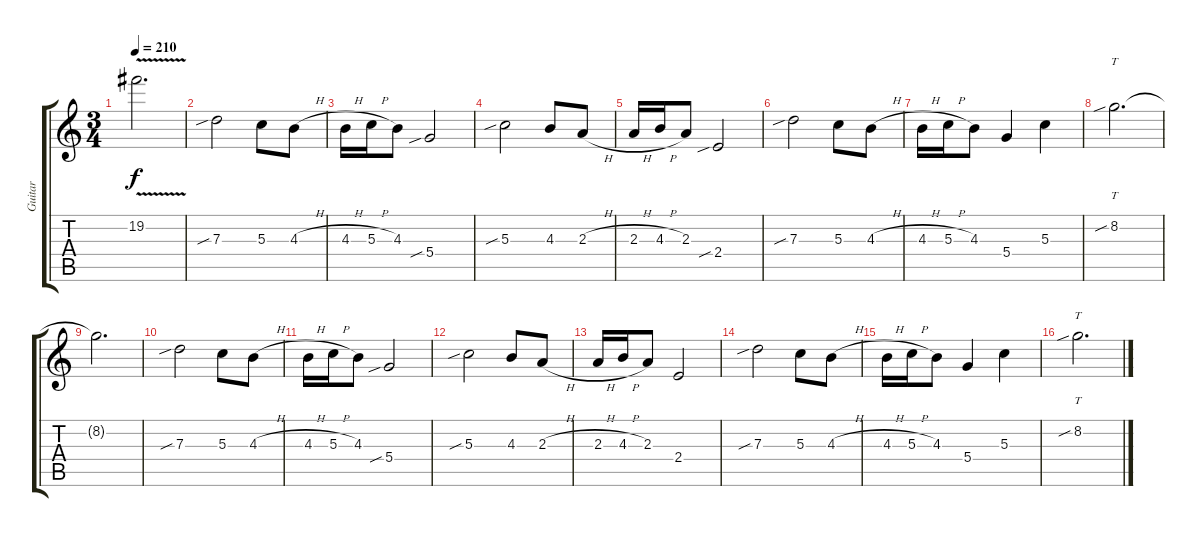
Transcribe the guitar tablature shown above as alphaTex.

\track ("Guitar" "Guitar") {instrument distortionguitar}
\staff {score tabs}
\tuning (E4 B3 G3 D3 A2 E2) {hide}
\ts (3 4)
\tempo 210
\clef g2
\ks c
19.2{v t}.2{d dy f} |
7.3{sib}.2{balance 13} 5.3.8 4.3{h}.8 |
4.3{h}.16 5.3{h}.16 4.3.8 5.4{sib}.2 |
5.3{sib}.2 4.3.8 2.3{h}.8 |
2.3{h}.16 4.3{h}.16 2.3.8 2.4{sib}.2 |
7.3{sib}.2 5.3.8 4.3{h}.8 |
4.3{h}.16 5.3{h}.16 4.3.8 5.4.4 5.3.4 |
8.2{sib}.2{tt d} |
8.2{t}.2{d} |
7.3{sib}.2 5.3.8 4.3{h}.8 |
4.3{h}.16 5.3{h}.16 4.3.8 5.4{sib}.2 |
5.3{sib}.2 4.3.8 2.3{h}.8 |
2.3{h}.16 4.3{h}.16 2.3.8 2.4.2 |
7.3{sib}.2 5.3.8 4.3{h}.8 |
4.3{h}.16 5.3{h}.16 4.3.8 5.4.4 5.3.4 |
8.2{sib}.2{tt d}
